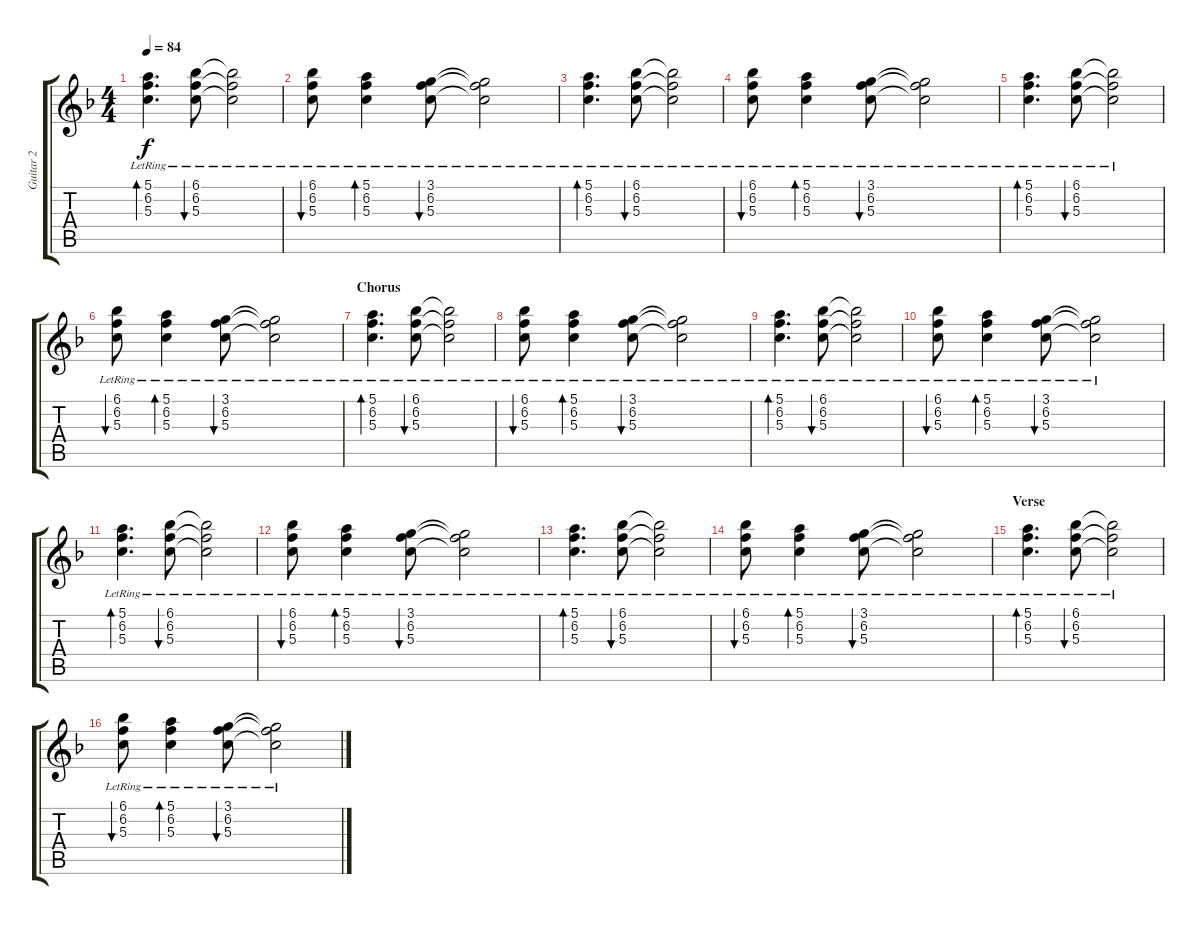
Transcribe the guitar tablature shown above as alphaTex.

\track ("Guitar 2" "Guitar 2") {instrument acousticguitarnylon}
\staff {score tabs}
\tuning (E4 B3 G3 D3 A2 E2) {hide}
\ts (4 4)
\tempo 84
\clef g2
\ks f
(5.1{lr} 6.2{lr} 5.3{lr}).4{d bd 120 dy f} (6.1{lr} 6.2{lr} 5.3{lr}).8{bu 120} (6.1{lr t} 6.2{lr t} 5.3{lr t}).2 |
(6.1{lr} 6.2{lr} 5.3{lr}).8{bu 120} (5.1{lr} 6.2{lr} 5.3{lr}).4{bd 120} (3.1{lr} 6.2{lr} 5.3{lr}).8{bu 60} (3.1{lr t} 6.2{lr t} 5.3{lr t}).2 |
(5.1{lr} 6.2{lr} 5.3{lr}).4{d bd 120} (6.1{lr} 6.2{lr} 5.3{lr}).8{bu 120} (6.1{lr t} 6.2{lr t} 5.3{lr t}).2 |
(6.1{lr} 6.2{lr} 5.3{lr}).8{bu 120} (5.1{lr} 6.2{lr} 5.3{lr}).4{bd 120} (3.1{lr} 6.2{lr} 5.3{lr}).8{bu 60} (3.1{lr t} 6.2{lr t} 5.3{lr t}).2 |
(5.1{lr} 6.2{lr} 5.3{lr}).4{d bd 120} (6.1{lr} 6.2{lr} 5.3{lr}).8{bu 120} (6.1{lr t} 6.2{lr t} 5.3{lr t}).2 |
(6.1{lr} 6.2{lr} 5.3{lr}).8{bu 120} (5.1{lr} 6.2{lr} 5.3{lr}).4{bd 120} (3.1{lr} 6.2{lr} 5.3{lr}).8{bu 60} (3.1{lr t} 6.2{lr t} 5.3{lr t}).2 |
\section ("" "Chorus")
(5.1{lr} 6.2{lr} 5.3{lr}).4{d bd 120} (6.1{lr} 6.2{lr} 5.3{lr}).8{bu 120} (6.1{lr t} 6.2{lr t} 5.3{lr t}).2 |
(6.1{lr} 6.2{lr} 5.3{lr}).8{bu 120} (5.1{lr} 6.2{lr} 5.3{lr}).4{bd 120} (3.1{lr} 6.2{lr} 5.3{lr}).8{bu 60} (3.1{lr t} 6.2{lr t} 5.3{lr t}).2 |
(5.1{lr} 6.2{lr} 5.3{lr}).4{d bd 120} (6.1{lr} 6.2{lr} 5.3{lr}).8{bu 120} (6.1{lr t} 6.2{lr t} 5.3{lr t}).2 |
(6.1{lr} 6.2{lr} 5.3{lr}).8{bu 120} (5.1{lr} 6.2{lr} 5.3{lr}).4{bd 120} (3.1{lr} 6.2{lr} 5.3{lr}).8{bu 60} (3.1{lr t} 6.2{lr t} 5.3{lr t}).2 |
(5.1{lr} 6.2{lr} 5.3{lr}).4{d bd 120} (6.1{lr} 6.2{lr} 5.3{lr}).8{bu 120} (6.1{lr t} 6.2{lr t} 5.3{lr t}).2 |
(6.1{lr} 6.2{lr} 5.3{lr}).8{bu 120} (5.1{lr} 6.2{lr} 5.3{lr}).4{bd 120} (3.1{lr} 6.2{lr} 5.3{lr}).8{bu 60} (3.1{lr t} 6.2{lr t} 5.3{lr t}).2 |
(5.1{lr} 6.2{lr} 5.3{lr}).4{d bd 120} (6.1{lr} 6.2{lr} 5.3{lr}).8{bu 120} (6.1{lr t} 6.2{lr t} 5.3{lr t}).2 |
(6.1{lr} 6.2{lr} 5.3{lr}).8{bu 120} (5.1{lr} 6.2{lr} 5.3{lr}).4{bd 120} (3.1{lr} 6.2{lr} 5.3{lr}).8{bu 60} (3.1{lr t} 6.2{lr t} 5.3{lr t}).2 |
\section ("" "Verse")
(5.1{lr} 6.2{lr} 5.3{lr}).4{d bd 120} (6.1{lr} 6.2{lr} 5.3{lr}).8{bu 120} (6.1{lr t} 6.2{lr t} 5.3{lr t}).2 |
(6.1{lr} 6.2{lr} 5.3{lr}).8{bu 120} (5.1{lr} 6.2{lr} 5.3{lr}).4{bd 120} (3.1{lr} 6.2{lr} 5.3{lr}).8{bu 60} (3.1{lr t} 6.2{lr t} 5.3{lr t}).2
